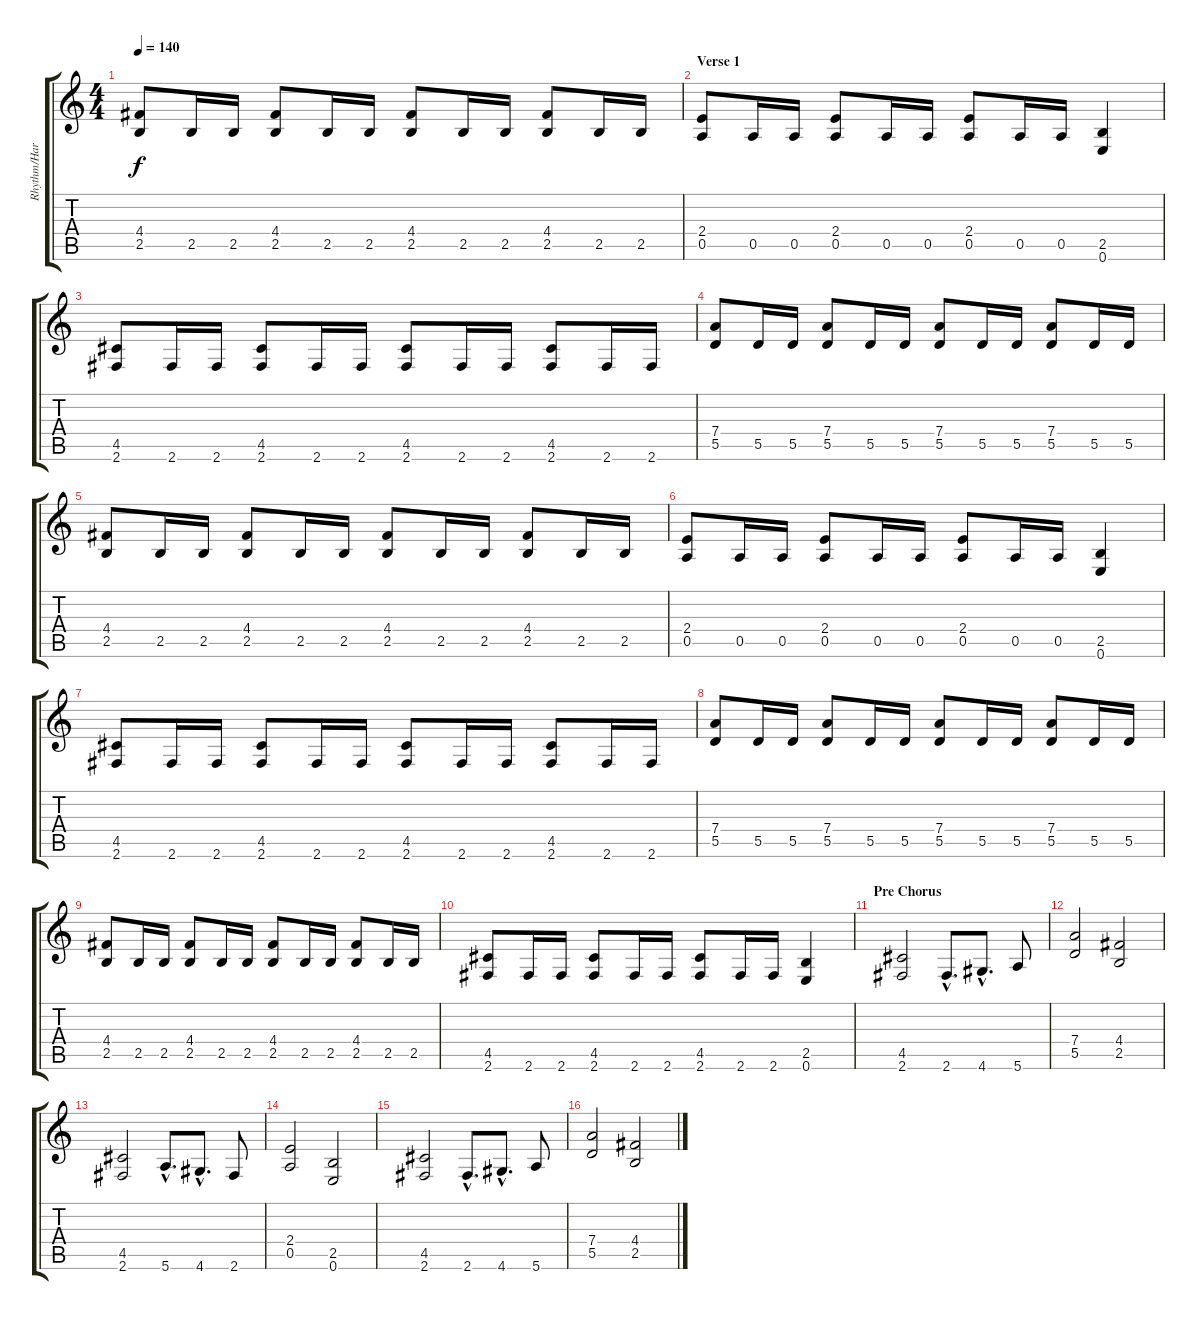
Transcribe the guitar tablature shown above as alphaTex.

\track ("Rhythm/Harmony" "Rhythm/Har") {instrument distortionguitar}
\staff {score tabs}
\tuning (E4 B3 G3 D3 A2 E2) {hide}
\ts (4 4)
\tempo 140
\clef g2
\ks c
(4.4 2.5).8{dy f} 2.5.16 2.5.16 (4.4 2.5).8 2.5.16 2.5.16 (4.4 2.5).8 2.5.16 2.5.16 (4.4 2.5).8 2.5.16 2.5.16 |
\section ("" "Verse 1")
(2.4 0.5).8 0.5.16 0.5.16 (2.4 0.5).8 0.5.16 0.5.16 (2.4 0.5).8 0.5.16 0.5.16 (2.5 0.6).4 |
(4.5 2.6).8 2.6.16 2.6.16 (4.5 2.6).8 2.6.16 2.6.16 (4.5 2.6).8 2.6.16 2.6.16 (4.5 2.6).8 2.6.16 2.6.16 |
(7.4 5.5).8 5.5.16 5.5.16 (7.4 5.5).8 5.5.16 5.5.16 (7.4 5.5).8 5.5.16 5.5.16 (7.4 5.5).8 5.5.16 5.5.16 |
(4.4 2.5).8 2.5.16 2.5.16 (4.4 2.5).8 2.5.16 2.5.16 (4.4 2.5).8 2.5.16 2.5.16 (4.4 2.5).8 2.5.16 2.5.16 |
(2.4 0.5).8 0.5.16 0.5.16 (2.4 0.5).8 0.5.16 0.5.16 (2.4 0.5).8 0.5.16 0.5.16 (2.5 0.6).4 |
(4.5 2.6).8 2.6.16 2.6.16 (4.5 2.6).8 2.6.16 2.6.16 (4.5 2.6).8 2.6.16 2.6.16 (4.5 2.6).8 2.6.16 2.6.16 |
(7.4 5.5).8 5.5.16 5.5.16 (7.4 5.5).8 5.5.16 5.5.16 (7.4 5.5).8 5.5.16 5.5.16 (7.4 5.5).8 5.5.16 5.5.16 |
(4.4 2.5).8 2.5.16 2.5.16 (4.4 2.5).8 2.5.16 2.5.16 (4.4 2.5).8 2.5.16 2.5.16 (4.4 2.5).8 2.5.16 2.5.16 |
(4.5 2.6).8 2.6.16 2.6.16 (4.5 2.6).8 2.6.16 2.6.16 (4.5 2.6).8 2.6.16 2.6.16 (2.5 0.6).4 |
\section ("" "Pre Chorus")
(4.5 2.6).2 2.6{hac}.8{d} 4.6{hac}.8{d} 5.6.8 |
(7.4 5.5).2 (4.4 2.5).2 |
(4.5 2.6).2 5.6{hac}.8{d} 4.6{hac}.8{d} 2.6.8 |
(2.4 0.5).2 (2.5 0.6).2 |
(4.5 2.6).2 2.6{hac}.8{d} 4.6{hac}.8{d} 5.6.8 |
(7.4 5.5).2 (4.4 2.5).2
